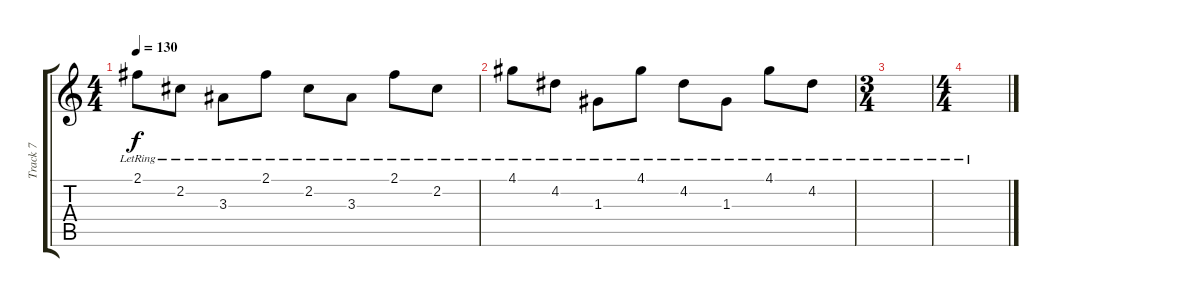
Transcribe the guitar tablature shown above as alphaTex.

\track ("Track 7" "Track 7") {instrument acousticguitarsteel}
\staff {score tabs}
\tuning (E4 B3 G3 D3 A2 E2) {hide}
\ts (4 4)
\tempo 130
\clef g2
\ks c
2.1{lr}.8{dy f} 2.2{lr}.8 3.3{lr}.8 2.1{lr}.8 2.2{lr}.8 3.3{lr}.8 2.1{lr}.8 2.2{lr}.8 |
4.1{lr}.8 4.2{lr}.8 1.3{lr}.8 4.1{lr}.8 4.2{lr}.8 1.3{lr}.8 4.1{lr}.8 4.2{lr}.8 |
\ts (3 4)
|
\ts (4 4)
